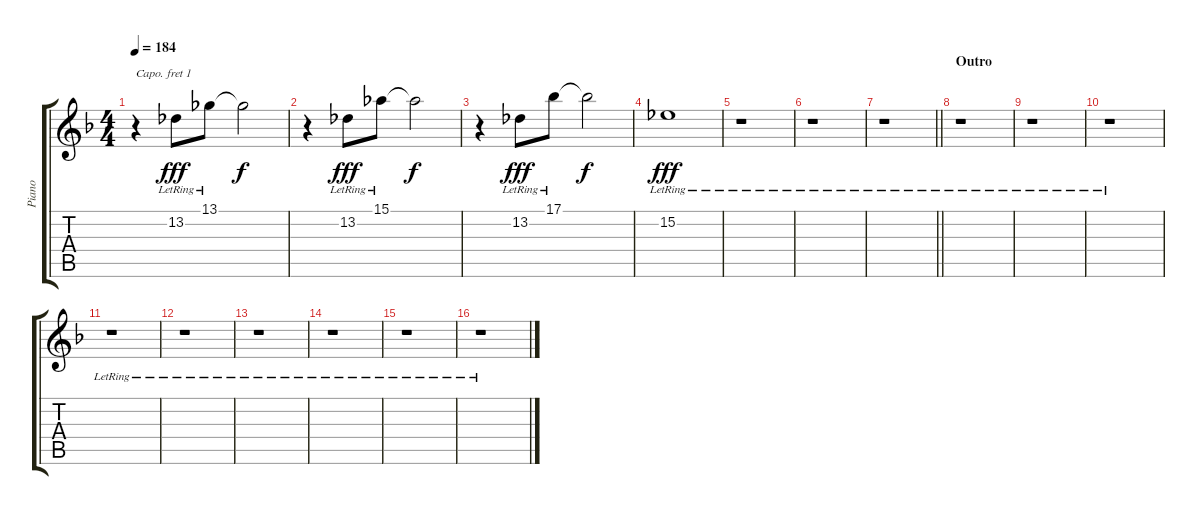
\track ("Piano" "Piano") {instrument electricgrandpiano}
\staff {score tabs}
\capo 1
\tuning (E4 B3 G3 D3 A2 E2) {hide}
\ts (4 4)
\tempo 184
\clef g2
\ks f
r.4{dy f} 13.2{lr}.8{dy fff} 13.1{lr}.8 13.1{t}.2{dy f} |
r.4 13.2{lr}.8{dy fff} 15.1{lr}.8 15.1{t}.2{dy f} |
r.4 13.2{lr}.8{dy fff} 17.1{lr}.8 17.1{t}.2{dy f} |
15.2{lr}.1{dy fff} |
r.1 |
r.1 |
\barLineRight lightlight
r.1 |
\section ("" "Outro")
r.1 |
r.1 |
r.1 |
r.1 |
r.1 |
r.1 |
r.1 |
r.1 |
r.1
